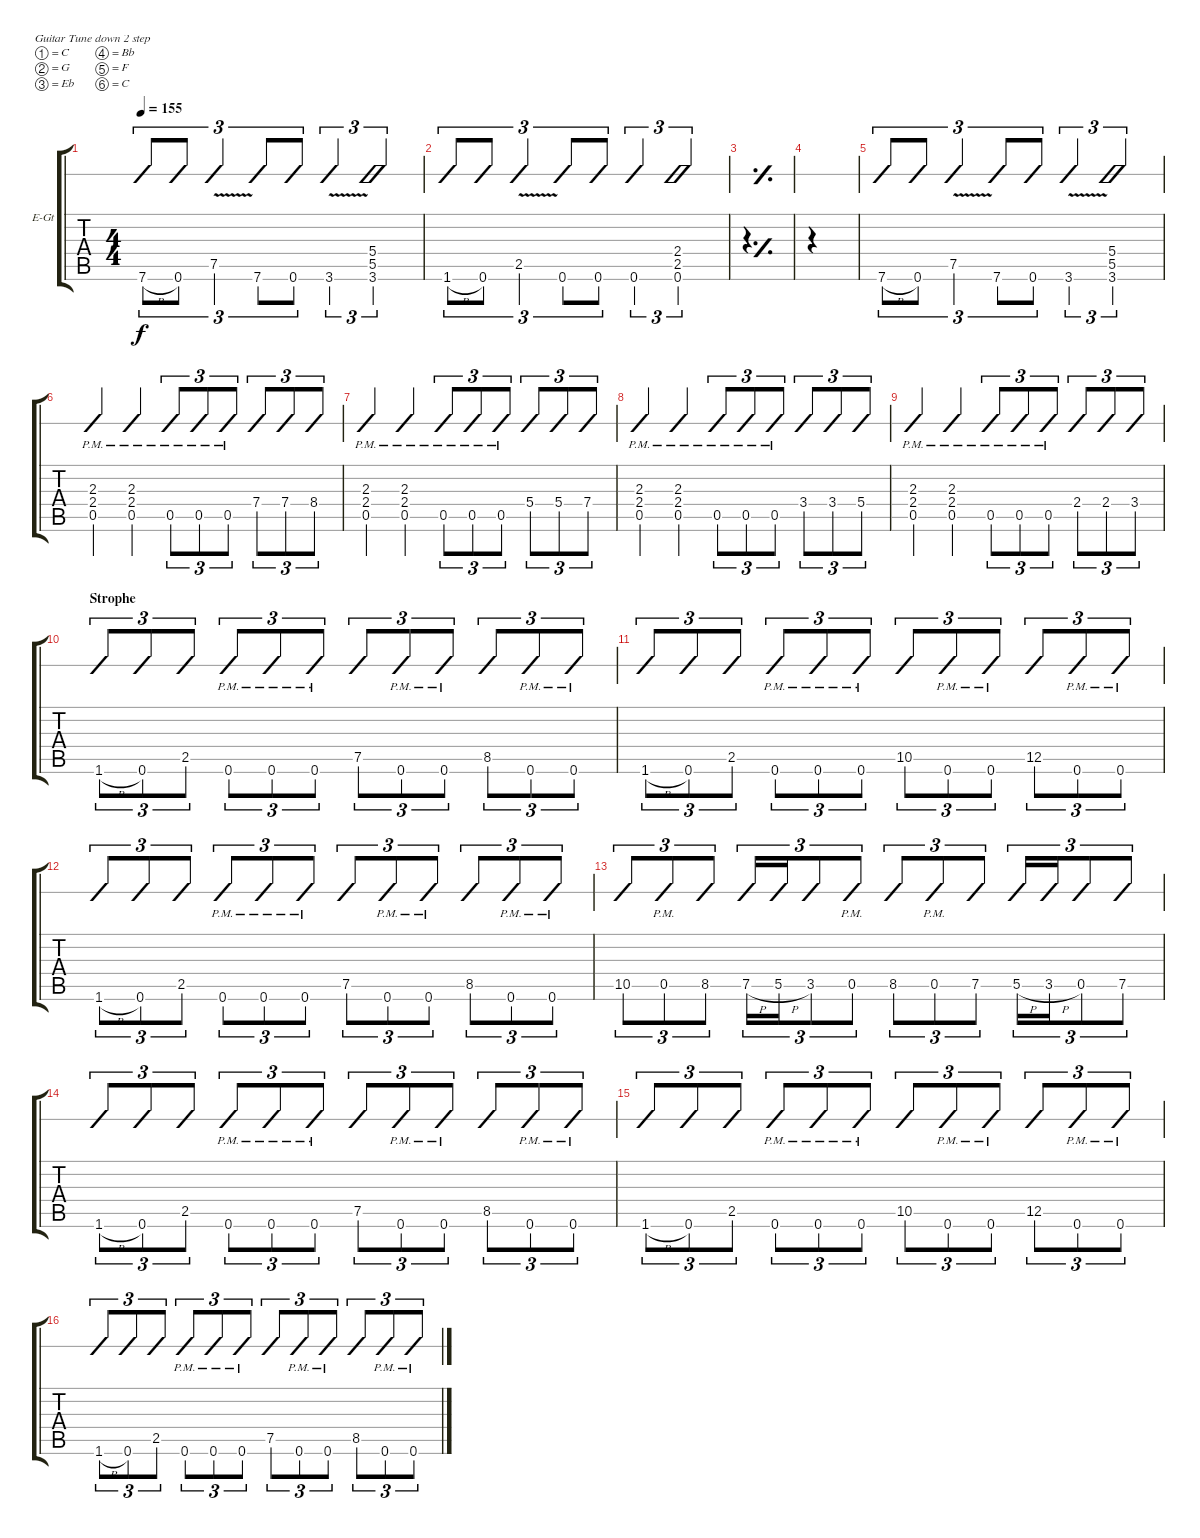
\defaultSystemsLayout 4
\bracketExtendMode groupsimilarinstruments
\firstSystemTrackNameOrientation horizontal
\otherSystemsTrackNameOrientation horizontal
\track ("Electric Guitar" "E-Gt") {instrument distortionguitar}
\staff {tabs slash}
\tuning (C4 G3 Eb3 Bb2 F2 C2)
\ts (4 4)
\tempo 155
\clef g2
\ks c
7.6{h}.8{tu (3 2) dy f} 0.6.8{tu (3 2)} 7.5{v}.4{tu (3 2)} 7.6.8{tu (3 2)} 0.6.8{tu (3 2)} 3.6{v}.4{tu (3 2)} (3.6 5.5 5.4).2{tu (3 2)} |
1.6{h}.8{tu (3 2)} 0.6.8{tu (3 2)} 2.5{v}.4{tu (3 2)} 0.6.8{tu (3 2)} 0.6.8{tu (3 2)} 0.6.4{tu (3 2)} (0.6 2.5 2.4).2{tu (3 2)} |
\simile simple
|
|
\simile none
7.6{h}.8{tu (3 2)} 0.6.8{tu (3 2)} 7.5{v}.4{tu (3 2)} 7.6.8{tu (3 2)} 0.6.8{tu (3 2)} 3.6{v}.4{tu (3 2)} (3.6 5.5 5.4).2{tu (3 2)} |
(2.3{pm} 2.4{pm} 0.5{pm}).4 (2.3{pm} 2.4{pm} 0.5{pm}).4 0.5{pm}.8{tu (3 2)} 0.5{pm}.8{tu (3 2)} 0.5{pm}.8{tu (3 2)} 7.4.8{tu (3 2)} 7.4.8{tu (3 2)} 8.4.8{tu (3 2)} |
(2.3{pm} 2.4{pm} 0.5{pm}).4 (2.3{pm} 2.4{pm} 0.5{pm}).4 0.5{pm}.8{tu (3 2)} 0.5{pm}.8{tu (3 2)} 0.5{pm}.8{tu (3 2)} 5.4.8{tu (3 2)} 5.4.8{tu (3 2)} 7.4.8{tu (3 2)} |
(2.3{pm} 2.4{pm} 0.5{pm}).4 (2.3{pm} 2.4{pm} 0.5{pm}).4 0.5{pm}.8{tu (3 2)} 0.5{pm}.8{tu (3 2)} 0.5{pm}.8{tu (3 2)} 3.4.8{tu (3 2)} 3.4.8{tu (3 2)} 5.4.8{tu (3 2)} |
(2.3{pm} 2.4{pm} 0.5{pm}).4 (2.3{pm} 2.4{pm} 0.5{pm}).4 0.5{pm}.8{tu (3 2)} 0.5{pm}.8{tu (3 2)} 0.5{pm}.8{tu (3 2)} 2.4.8{tu (3 2)} 2.4.8{tu (3 2)} 3.4.8{tu (3 2)} |
\section ("" "Strophe")
1.6{h}.8{tu (3 2)} 0.6.8{tu (3 2)} 2.5.8{tu (3 2)} 0.6{pm}.8{tu (3 2)} 0.6{pm}.8{tu (3 2)} 0.6{pm}.8{tu (3 2)} 7.5.8{tu (3 2)} 0.6{pm}.8{tu (3 2)} 0.6{pm}.8{tu (3 2)} 8.5.8{tu (3 2)} 0.6{pm}.8{tu (3 2)} 0.6{pm}.8{tu (3 2)} |
1.6{h}.8{tu (3 2)} 0.6.8{tu (3 2)} 2.5.8{tu (3 2)} 0.6{pm}.8{tu (3 2)} 0.6{pm}.8{tu (3 2)} 0.6{pm}.8{tu (3 2)} 10.5.8{tu (3 2)} 0.6{pm}.8{tu (3 2)} 0.6{pm}.8{tu (3 2)} 12.5.8{tu (3 2)} 0.6{pm}.8{tu (3 2)} 0.6{pm}.8{tu (3 2)} |
1.6{h}.8{tu (3 2)} 0.6.8{tu (3 2)} 2.5.8{tu (3 2)} 0.6{pm}.8{tu (3 2)} 0.6{pm}.8{tu (3 2)} 0.6{pm}.8{tu (3 2)} 7.5.8{tu (3 2)} 0.6{pm}.8{tu (3 2)} 0.6{pm}.8{tu (3 2)} 8.5.8{tu (3 2)} 0.6{pm}.8{tu (3 2)} 0.6{pm}.8{tu (3 2)} |
10.5.8{tu (3 2)} 0.5{pm}.8{tu (3 2)} 8.5.8{tu (3 2)} 7.5{h}.16{tu (3 2)} 5.5{h}.16{tu (3 2)} 3.5.8{tu (3 2)} 0.5{pm}.8{tu (3 2)} 8.5.8{tu (3 2)} 0.5{pm}.8{tu (3 2)} 7.5.8{tu (3 2)} 5.5{h}.16{tu (3 2)} 3.5{h}.16{tu (3 2)} 0.5.8{tu (3 2)} 7.5.8{tu (3 2)} |
1.6{h}.8{tu (3 2)} 0.6.8{tu (3 2)} 2.5.8{tu (3 2)} 0.6{pm}.8{tu (3 2)} 0.6{pm}.8{tu (3 2)} 0.6{pm}.8{tu (3 2)} 7.5.8{tu (3 2)} 0.6{pm}.8{tu (3 2)} 0.6{pm}.8{tu (3 2)} 8.5.8{tu (3 2)} 0.6{pm}.8{tu (3 2)} 0.6{pm}.8{tu (3 2)} |
1.6{h}.8{tu (3 2)} 0.6.8{tu (3 2)} 2.5.8{tu (3 2)} 0.6{pm}.8{tu (3 2)} 0.6{pm}.8{tu (3 2)} 0.6{pm}.8{tu (3 2)} 10.5.8{tu (3 2)} 0.6{pm}.8{tu (3 2)} 0.6{pm}.8{tu (3 2)} 12.5.8{tu (3 2)} 0.6{pm}.8{tu (3 2)} 0.6{pm}.8{tu (3 2)} |
1.6{h}.8{tu (3 2)} 0.6.8{tu (3 2)} 2.5.8{tu (3 2)} 0.6{pm}.8{tu (3 2)} 0.6{pm}.8{tu (3 2)} 0.6{pm}.8{tu (3 2)} 7.5.8{tu (3 2)} 0.6{pm}.8{tu (3 2)} 0.6{pm}.8{tu (3 2)} 8.5.8{tu (3 2)} 0.6{pm}.8{tu (3 2)} 0.6{pm}.8{tu (3 2)}
